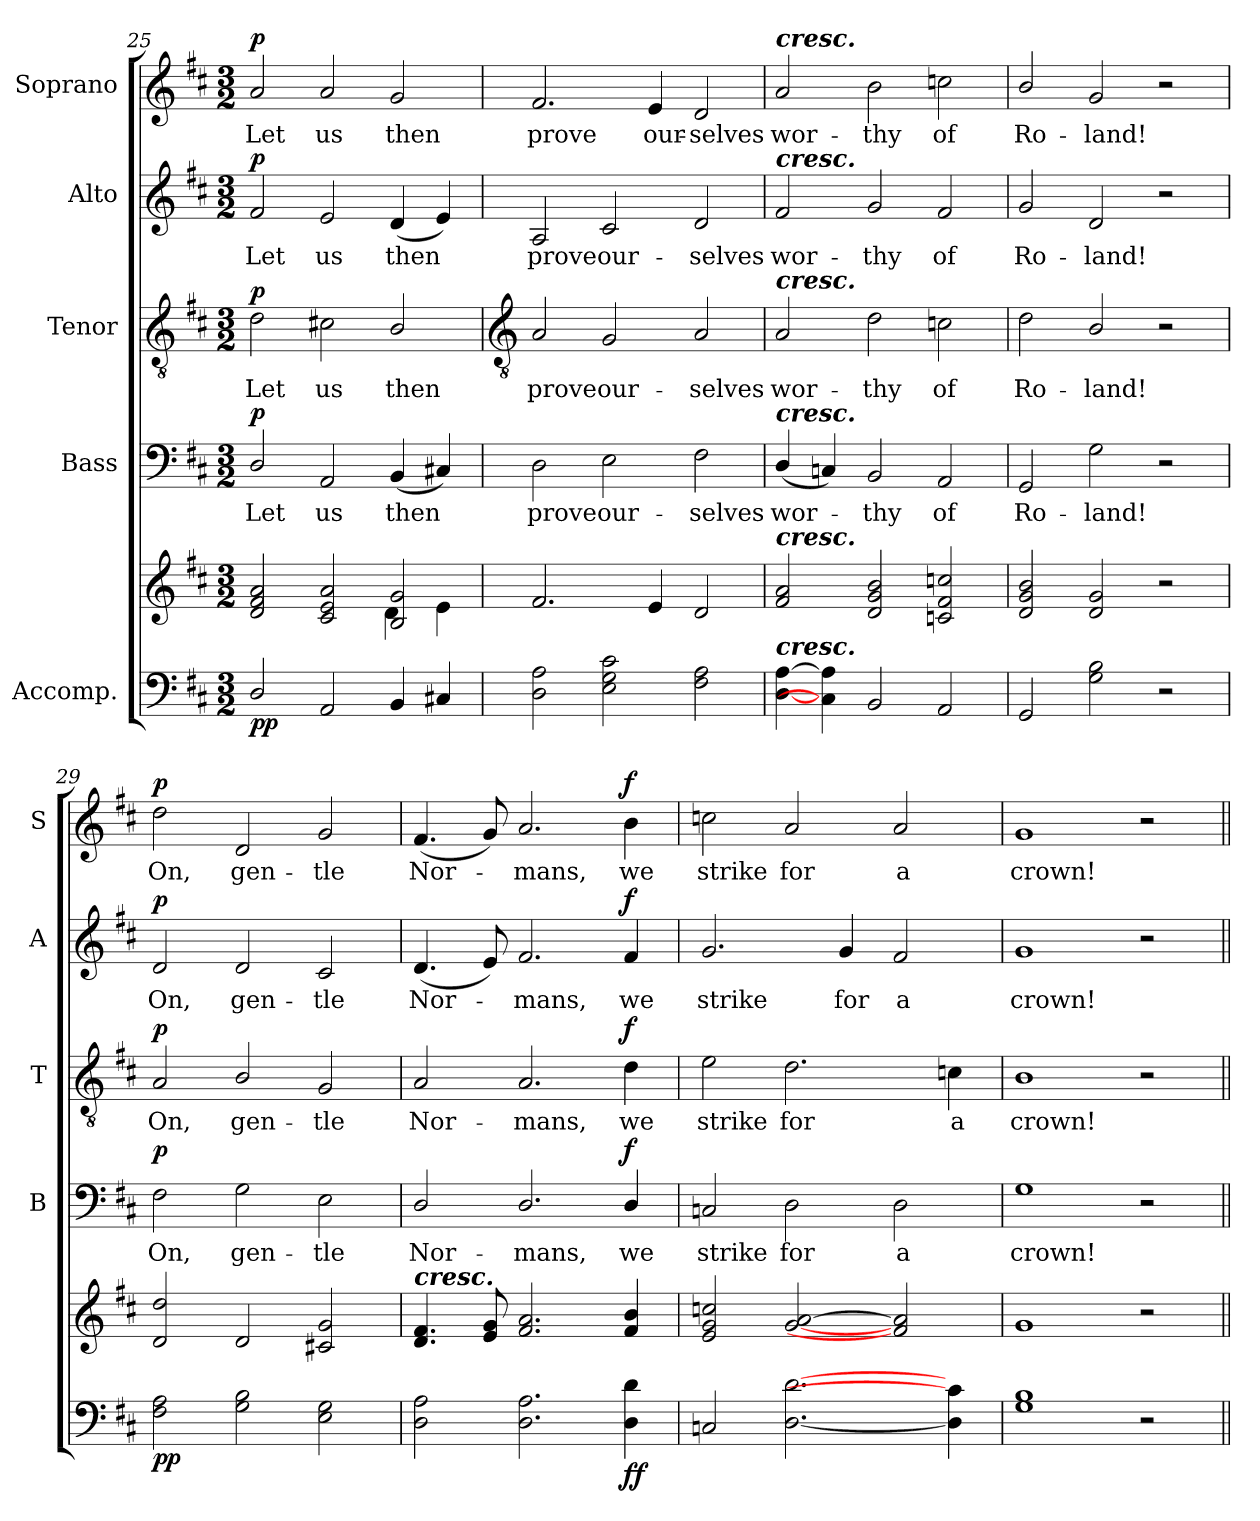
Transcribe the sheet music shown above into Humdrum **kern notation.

**kern	**kern	**dynam	**kern	**text	**dynam	**kern	**text	**dynam	**kern	**text	**dynam	**kern	**text	**dynam
*part5	*part5	*part5	*part4	*part4	*part4	*part3	*part3	*part3	*part2	*part2	*part2	*part1	*part1	*part1
*staff6	*staff5	*staff5/6	*staff4	*staff4	*staff4	*staff3	*staff3	*staff3	*staff2	*staff2	*staff2	*staff1	*staff1	*staff1
*I"Accomp.	*	*	*I"Bass	*	*	*I"Tenor	*	*	*I"Alto	*	*	*I"Soprano	*	*
*	*	*	*I'B	*	*	*I'T	*	*	*I'A	*	*	*I'S	*	*
*clefF4	*clefG2	*	*clefF4	*	*	*clefGv2	*	*	*clefG2	*	*	*clefG2	*	*
*k[f#c#]	*k[f#c#]	*	*k[f#c#]	*	*	*k[f#c#]	*	*	*k[f#c#]	*	*	*k[f#c#]	*	*
*D:	*D:	*	*D:	*	*	*D:	*	*	*D:	*	*	*D:	*	*
*M3/2	*M3/2	*	*M3/2	*	*	*M3/2	*	*	*M3/2	*	*	*M3/2	*	*
=25	=25	=25	=25	=25	=25	=25	=25	=25	=25	=25	=25	=25	=25	=25
*^	*^	*	*	*	*	*	*	*	*	*	*	*	*	*
!	!	!	!	!LO:DY:b=2	!	!LO:LY:b	!	!	!LO:LY:b	!	!	!LO:LY:b	!	!	!LO:LY:b	!
!	!	!	!	!LO:DY:n=1:b	!	!	!LO:DY:b	!	!	!LO:DY:b	!	!	!LO:DY:b	!	!	!LO:DY:b
2D/	1.ryy	2d 2f# 2a	1ryy	p p	2D/	Let	p	2d	Let	p	2f#	Let	p	2a	Let	p
!	!	!	!	!	!	!LO:LY:b	!	!	!LO:LY:b	!	!	!LO:LY:b	!	!	!LO:LY:b	!
2AA/	.	2c# 2e 2a	.	.	2AA	us	.	2c#X	us	.	2e	us	.	2a	us	.
!	!	!	!	!	!	!LO:LY:b	!	!	!LO:LY:b	!	!	!LO:LY:b	!	!	!LO:LY:b	!
4BB	.	2B 2g	4d\	.	(<4BB	then	.	2B/	then	.	(<4d	then	.	2g	then	.
4C#X	.	.	4e\	.	4C#X)	.	.	.	.	.	4e)	.	.	.	.	.
*v	*v	*	*	*	*	*	*	*	*	*	*	*	*	*	*	*
*	*v	*v	*	*	*	*	*	*	*	*	*	*	*	*	*
!!LO:LB:g=z
=26	=26	=26	=26	=26	=26	=26	=26	=26	=26	=26	=26	=26	=26	=26
*	*	*	*	*	*	*clefGv2	*	*	*	*	*	*	*	*
*	*^	*	*	*	*	*	*	*	*	*	*	*	*	*
!	!	!	!	!	!LO:LY:b	!	!	!LO:LY:b	!	!	!LO:LY:b	!	!	!LO:LY:b	!
*	*v	*v	*	*	*	*	*	*	*	*	*	*	*	*	*
2D 2A	2.f#	.	2D	prove	.	2A	prove	.	2A	prove	.	2.f#	prove	.
!	!	!	!	!LO:LY:b	!	!	!LO:LY:b	!	!	!LO:LY:b	!	!	!	!
2E 2G 2c#	.	.	2E	our-	.	2G	our-	.	2c#	our-	.	.	.	.
!	!	!	!	!	!	!	!	!	!	!	!	!	!LO:LY:b	!
.	4e	.	.	.	.	.	.	.	.	.	.	4e	our-	.
!	!	!	!	!LO:LY:b	!	!	!LO:LY:b	!	!	!LO:LY:b	!	!	!LO:LY:b	!
2F# 2A	2d	.	2F#	-selves	.	2A	-selves	.	2d	-selves	.	2d	-selves	.
=27	=27	=27	=27	=27	=27	=27	=27	=27	=27	=27	=27	=27	=27	=27
!	!	!	!	!	!	!	!	!	!	!	!	!LO:TX:a:Bi:t=cresc.	!	!
!	!	!	!	!	!	!	!	!	!LO:TX:a:Bi:t=cresc.	!	!	!	!	!
!	!	!	!	!	!	!LO:TX:a:Bi:t=cresc.	!	!	!	!	!	!	!	!
!	!	!	!LO:TX:a:Bi:t=cresc.	!	!	!	!	!	!	!	!	!	!	!
!	!LO:TX:a:Bi:t=cresc.	!	!	!	!	!	!	!	!	!	!	!	!	!
!LO:TX:a:Bi:t=cresc.	!	!	!	!	!	!	!	!	!	!	!	!	!	!
!	!	!	!	!LO:LY:b	!	!	!LO:LY:b	!	!	!LO:LY:b	!	!	!LO:LY:b	!
[4D\ [4A\	2f# 2a	.	(<4D/	wor-	.	2A	wor-	.	2f#	wor-	.	2a	wor-	.
4C] 4A]	.	.	4Cn)	.	.	.	.	.	.	.	.	.	.	.
!	!	!	!	!LO:LY:b	!	!	!LO:LY:b	!	!	!LO:LY:b	!	!	!LO:LY:b	!
2BB/	2d 2g 2b	.	2BB	thy	.	2d	-thy	.	2g	-thy	.	2b	-thy	.
!	!	!	!	!LO:LY:b	!	!	!LO:LY:b	!	!	!LO:LY:b	!	!	!LO:LY:b	!
2AA/	2cn 2f# 2ccn	.	2AA	of	.	2cn	of	.	2f#	of	.	2ccn	of	.
=28	=28	=28	=28	=28	=28	=28	=28	=28	=28	=28	=28	=28	=28	=28
!	!	!	!	!LO:LY:b	!	!	!LO:LY:b	!	!	!LO:LY:b	!	!	!LO:LY:b	!
2GG/	2d/ 2g/ 2b/	.	2GG	Ro-	.	2d	Ro-	.	2g	Ro-	.	2b/	Ro-	.
!	!	!	!	!LO:LY:b	!	!	!LO:LY:b	!	!	!LO:LY:b	!	!	!LO:LY:b	!
2G 2B	2d 2g	.	2G	-land!	.	2B/	-land!	.	2d	-land!	.	2g	-land!	.
2r	2r	.	2r	.	.	2r	.	.	2r	.	.	2r	.	.
=29	=29	=29	=29	=29	=29	=29	=29	=29	=29	=29	=29	=29	=29	=29
!	!	!LO:DY:b=2	!	!LO:LY:b	!	!	!LO:LY:b	!	!	!LO:LY:b	!	!	!LO:LY:b	!
!	!	!LO:DY:n=1:b	!	!	!LO:DY:b	!	!	!LO:DY:b	!	!	!LO:DY:b	!	!	!LO:DY:b
2F# 2A	2d 2dd	p p	2F#	On,	p	2A	On,	p	2d	On,	p	2dd	On,	p
!	!	!	!	!LO:LY:b	!	!	!LO:LY:b	!	!	!LO:LY:b	!	!	!LO:LY:b	!
2G 2B	2d	.	2G	gen-	.	2B/	gen-	.	2d	gen-	.	2d	gen-	.
!	!	!	!	!LO:LY:b	!	!	!LO:LY:b	!	!	!LO:LY:b	!	!	!LO:LY:b	!
2E 2G	2c#X 2g	.	2E	-tle	.	2G	-tle	.	2c#	-tle	.	2g	-tle	.
=30	=30	=30	=30	=30	=30	=30	=30	=30	=30	=30	=30	=30	=30	=30
!	!LO:TX:a:Bi:t=cresc.	!	!	!	!	!	!	!	!	!	!	!	!	!
!	!	!	!	!LO:LY:b	!	!	!LO:LY:b	!	!	!LO:LY:b	!	!	!LO:LY:b	!
2D\ 2A\	4.d 4.f#	.	2D/	Nor-	.	2A	Nor-	.	(<4.d	Nor-	.	(<4.f#	Nor-	.
.	8e 8g	.	.	.	.	.	.	.	8e)	.	.	8g)	.	.
!	!	!	!	!LO:LY:b	!	!	!LO:LY:b	!	!	!LO:LY:b	!	!	!LO:LY:b	!
2.D\ 2.A\	2.f# 2.a	.	2.D/	-mans,	.	2.A	-mans,	.	2.f#	mans,	.	2.a	mans,	.
!	!	!LO:DY:b=2	!	!LO:LY:b	!	!	!LO:LY:b	!	!	!LO:LY:b	!	!	!LO:LY:b	!
!	!	!LO:DY:n=1:b	!	!	!LO:DY:b	!	!	!LO:DY:b	!	!	!LO:DY:b	!	!	!LO:DY:b
4D\ 4d\	4f# 4b	f f	4D/	we	f	4d	we	f	4f#	we	f	4b	we	f
=31	=31	=31	=31	=31	=31	=31	=31	=31	=31	=31	=31	=31	=31	=31
!	!	!	!	!LO:LY:b	!	!	!LO:LY:b	!	!	!LO:LY:b	!	!	!LO:LY:b	!
2Cn	2e 2g 2ccn	.	2Cn	strike	.	2e	strike	.	2.g	strike	.	2ccn	strike	.
!	!	!	!	!LO:LY:b	!	!	!LO:LY:b	!	!	!	!	!	!LO:LY:b	!
[2.D\ [2.d\	[2g [2a	.	2D	for	.	2.d	for	.	.	.	.	2a	for	.
!	!	!	!	!	!	!	!	!	!	!LO:LY:b	!	!	!	!
.	.	.	.	.	.	.	.	.	4g	for	.	.	.	.
!	!	!	!	!LO:LY:b	!	!	!	!	!	!LO:LY:b	!	!	!LO:LY:b	!
.	2f#] 2a]	.	2D	a	.	.	.	.	2f#	a	.	2a	a	.
!	!	!	!	!	!	!	!LO:LY:b	!	!	!	!	!	!	!
4D\] 4c\]	.	.	.	.	.	4cn	a	.	.	.	.	.	.	.
=32	=32	=32	=32	=32	=32	=32	=32	=32	=32	=32	=32	=32	=32	=32
!	!	!	!	!LO:LY:b	!	!	!LO:LY:b	!	!	!LO:LY:b	!	!	!LO:LY:b	!
1G 1B	1g	.	1G	crown!	.	1B	crown!	.	1g	crown!	.	1g	crown!	.
2r	2r	.	2r	.	.	2r	.	.	2r	.	.	2r	.	.
=||	=||	=||	=||	=||	=||	=||	=||	=||	=||	=||	=||	=||	=||	=||
*-	*-	*-	*-	*-	*-	*-	*-	*-	*-	*-	*-	*-	*-	*-
